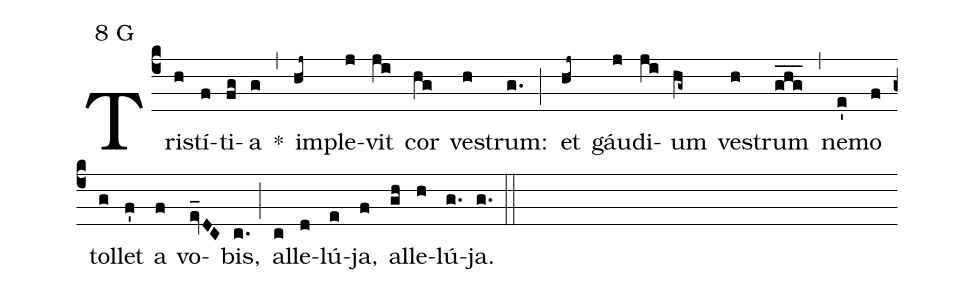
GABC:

mode:8 G;
%%
(c4) Tri(h)stí(f)ti(fg)a(g) *(,) im(hj~)ple(j)vit(ji) cor(hg) ve(h)strum:(g.) (;) et(hj~) gáu(j)di(ji)um(hg~) ve(h)strum(ghg___) (,) ne(e')mo(f) tol(g)let(f') a(f) vo(ev_DC)bis,(c.) (;) al(c)le(d)lú(e)ja,(f) al(gh)le(h)lú(g.)ja.(g.) (::)
